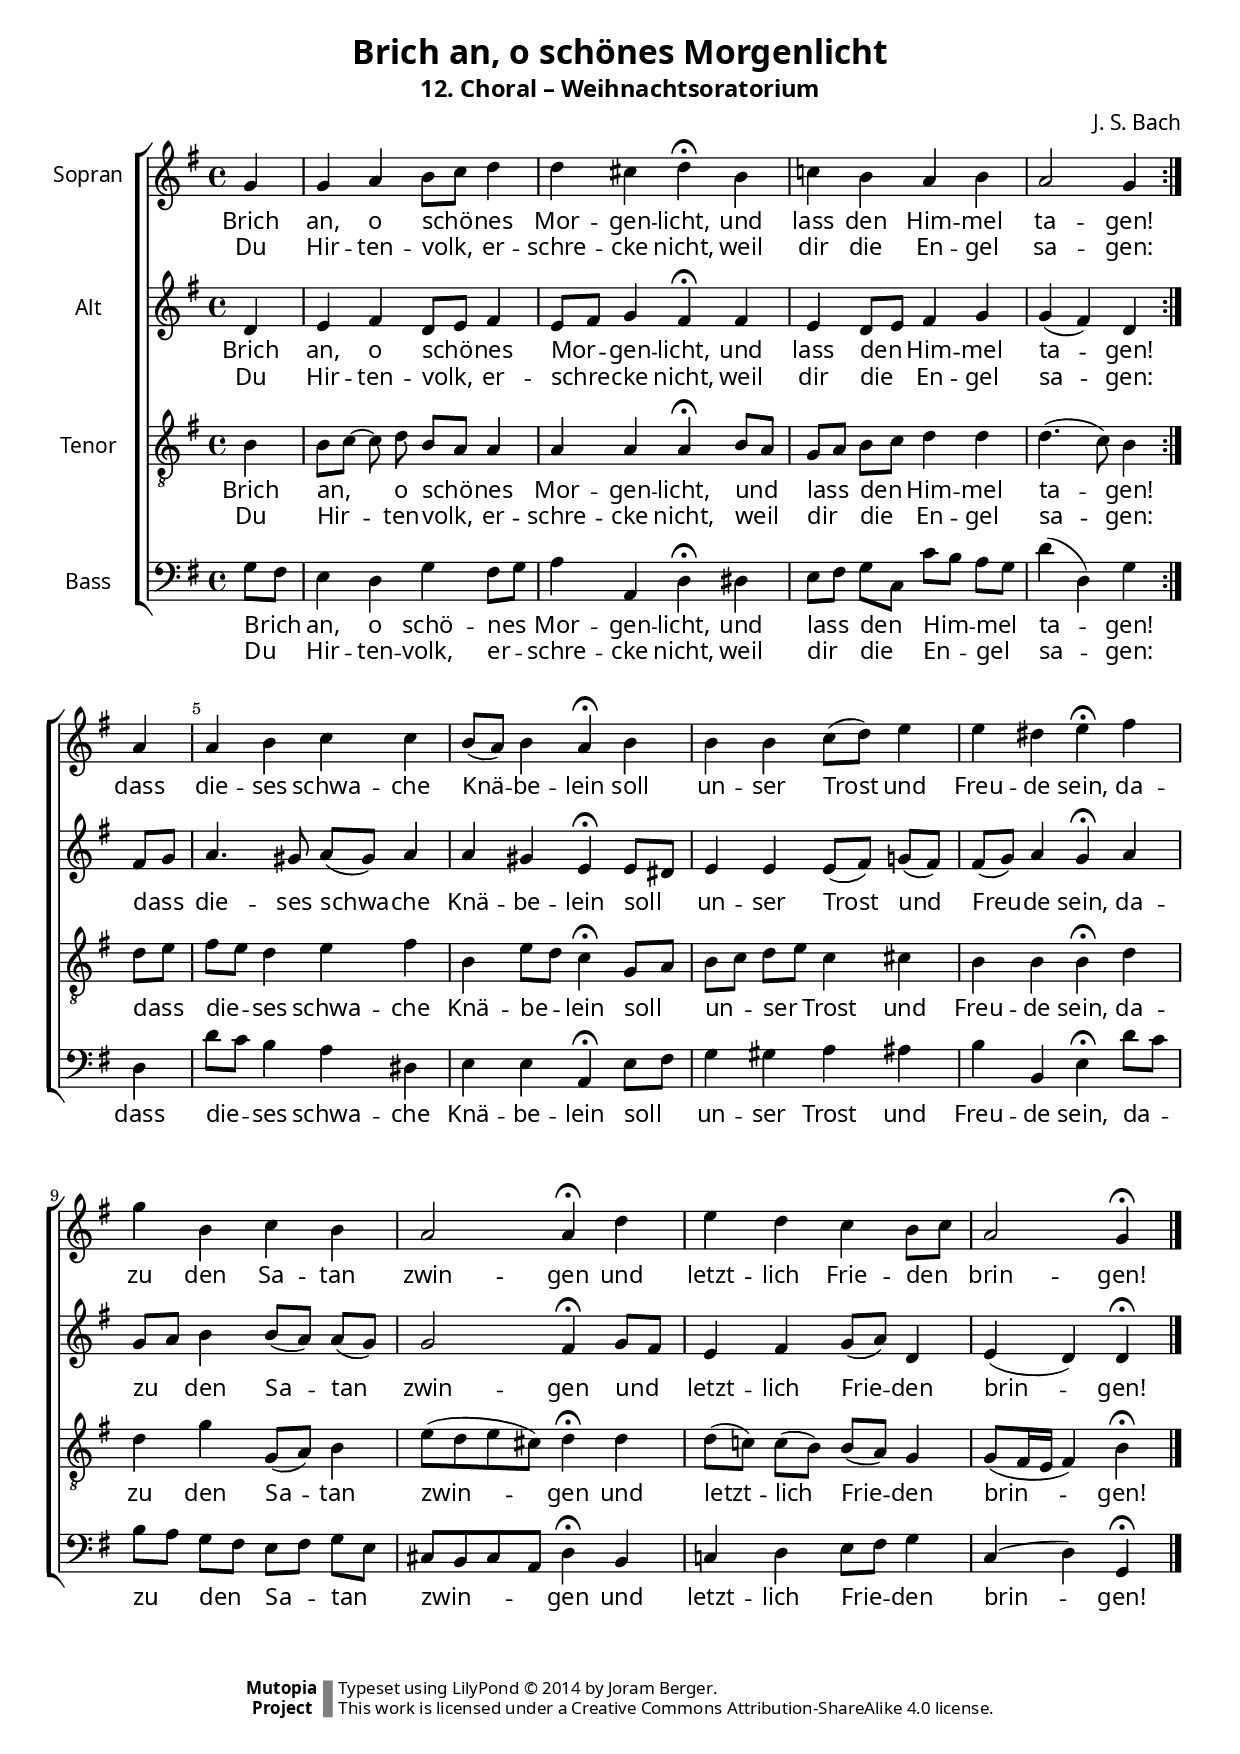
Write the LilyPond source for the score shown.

\version "2.18.0"
\language "deutsch"

% Requires Libertine Open Fonts from http://www.linuxlibertine.org/

\header {
  title = "Brich an, o schönes Morgenlicht"
  subtitle = "12. Choral – Weihnachtsoratorium"
  composer = "J. S. Bach"
  shortcomposer = "Bach"
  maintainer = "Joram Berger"
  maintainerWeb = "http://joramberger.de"
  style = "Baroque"
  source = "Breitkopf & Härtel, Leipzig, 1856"
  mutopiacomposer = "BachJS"
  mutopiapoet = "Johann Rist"
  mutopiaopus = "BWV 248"
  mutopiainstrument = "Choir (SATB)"
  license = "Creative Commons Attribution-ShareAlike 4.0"
  date = "1734"
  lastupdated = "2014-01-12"
  % footer = "Mutopia-2014/01/00-000"
  % tagline and copyright can be updated with the default
  % Mutopia tagline, this one is a candidate for a new
  % Mutopia default, but not yet decided.
  thecopyright = "Creative Commons Attribution-ShareAlike 4.0"
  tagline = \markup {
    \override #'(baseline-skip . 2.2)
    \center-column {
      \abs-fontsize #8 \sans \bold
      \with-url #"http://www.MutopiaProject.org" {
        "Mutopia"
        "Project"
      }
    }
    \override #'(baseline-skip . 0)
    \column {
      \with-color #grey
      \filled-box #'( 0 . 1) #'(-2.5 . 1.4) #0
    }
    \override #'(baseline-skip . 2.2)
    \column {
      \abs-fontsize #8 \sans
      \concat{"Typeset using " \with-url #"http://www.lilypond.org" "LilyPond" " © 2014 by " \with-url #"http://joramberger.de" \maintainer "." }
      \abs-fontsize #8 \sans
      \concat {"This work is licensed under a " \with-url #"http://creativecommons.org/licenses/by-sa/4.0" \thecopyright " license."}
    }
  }

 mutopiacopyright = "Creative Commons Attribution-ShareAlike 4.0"
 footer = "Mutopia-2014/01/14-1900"
}

#(set-global-staff-size 18.1)


\paper {
  ragged-bottom = ##f
  ragged-last-bottom = ##f
  last-bottom-spacing #'basic-distance = 15
  myStaffSize = #18.5
  fonts = #(make-pango-font-tree
            "Linux Libertine O"
            "Linux Biolinum O"
            "Ubuntu Mono"
            (/ myStaffSize 20))
}

\layout {
  \override Staff.ClefModifier.font-name = #"Century Schoolbook L bold italic"
  \override Staff.ClefModifier.extra-offset = #'(-0.3 . 0.07)
  \override Score.BarNumber.font-name = #"Century Schoolbook L"
}

global = {
  \key g \major
  \time 4/4
  \partial 4
  \autoBeamOff
  \accidentalStyle modern-voice
}

fe = \fermata

soprano = \relative c'' {
  \global
  \repeat volta 2 {
    g4 | g a h8[ c] d4 | d cis d\fe
    h4 | c h a h | a2 g4
  } \break
  a4  | \once \override Score.BarNumber.break-visibility = #all-visible
  a h c c | h8[( a]) h4 a\fe
  h4 | h h c8[( d]) e4 | e dis e\fe
  fis4 | g h, c h | a2 a4\fe
  d4 | e d c h8[ c] | a2 g='4\fe
  \bar "|."
}

alto = \relative c' {
  \global
  \repeat volta 2 {
    d4 | e fis d8[ e] fis4 | e8[ fis] g4 fis\fe
    fis4 | e d8[ e] fis4 g | g( fis) d
  }
  fis8[ g] | a4. gis8 a[( gis]) a4 | a gis e\fe
  e8[ dis] | e4 e e8[( fis]) g[( fis]) | fis8[( g]) a4 g\fe
  a4 | g8[ a] h4 h8[( a]) a[( g]) | g2 fis4\fe
  g8[ fis] | e4 fis g8[( a]) d,4 | e( d) d='\fe
}

tenor = \relative c' {
  \global
  \repeat volta 2 {
    h4 | h8[ c] ~ c d h[ a] a4 | a a a\fe
    h8[a] | g[a] h[ c] d4 d | d4.( c8) h4
  }
  d8[ e] | fis[ e] d4 e fis | h, e8[ d] c4\fe
  g8[ a] | h[ c] d[ e] c4 cis | h h h\fe
  d4 | d g g,8[( a]) h4 | e8[( d e cis]) d4\fe
  d4 | d8[( c]) c[( h]) h[( a]) g4 | g8[( fis16 e] fis4) h=\fe
}

bass = \relative c' {
  \global
  \repeat volta 2 {
    g8[ fis] | e4 d g fis8[ g] | a4 a, d\fe
    dis4 | e8[ fis] g[ c,] c'[ h] a[ g] | d'4( d,) g
  }
  d4 | d'8[ c] h4 a dis, | e e a,\fe
  e'8[ fis] | g4 gis a ais | h h, e\fe
  d'8[ c] | h[ a] g[ fis] e[ fis] g[ e] | cis[ h cis a] d4\fe
  h4 | c d e8[ fis] g4 | \shape #'((0 . -0.2) (0 . -0.8) (0 . -0.8) (0 . 0)) Slur c,( d) g,=,\fe
}


text = \lyricmode {
  Brich an, o schö -- nes Mor -- gen -- licht, und lass den Him -- mel ta -- gen!
  dass die -- ses schwa -- che Knä -- be -- lein soll un -- ser Trost und Freu -- de sein,
  da -- zu den Sa -- tan zwin -- gen und letzt -- lich Frie -- den brin -- gen!
}

textB = \lyricmode {
  Du Hir -- ten -- volk, er -- schre -- cke nicht, weil dir die En -- gel sa -- gen:
}


\score {
  \new ChoirStaff <<
    \new Staff \with {
      instrumentName = "Sopran"
    } { \soprano }
    \addlyrics { \text }
    \addlyrics { \textB }
    \new Staff \with {
      instrumentName = "Alt"
    } { \alto }
    \addlyrics { \text }
    \addlyrics { \textB }
    \new Staff \with {
      instrumentName = "Tenor"
    } { \clef "treble_8" \tenor }
    \addlyrics { \text }
    \addlyrics { \textB }
    \new Staff \with {
      instrumentName = "Bass"
    } { \clef "bass" \bass }
    \addlyrics { \text }
    \addlyrics { \textB }
  >>
  \layout { }
}

\score {
  <<
    \soprano
    \alto
    \tenor
    \bass
  >>
  \midi {
    \set Score.midiInstrument = "oboe"
    \tempo 4 = 100
  }
}
